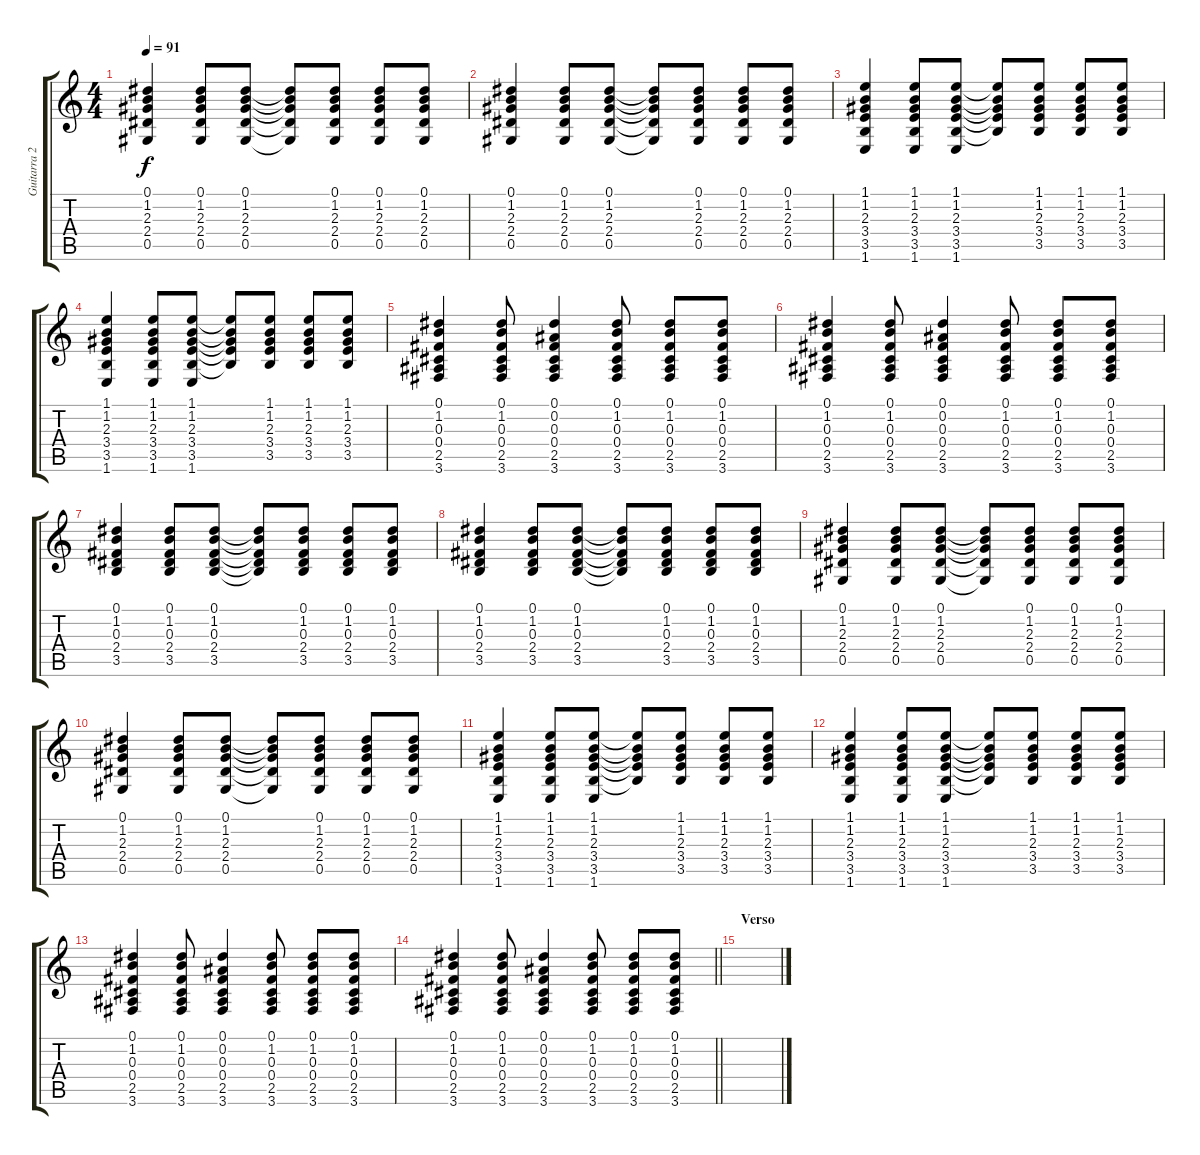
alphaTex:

\track ("Guitarra 2" "Guitarra 2") {instrument acousticguitarsteel}
\staff {score tabs}
\tuning (Eb4 Bb3 Gb3 Db3 Ab2 Eb2) {hide}
\ts (4 4)
\tempo 91
\clef g2
\ks c
(0.1 1.2 2.3 2.4 0.5).4{dy f} (0.1 1.2 2.3 2.4 0.5).8 (0.1 1.2 2.3 2.4 0.5).8 (0.1{t} 1.2{t} 2.3{t} 2.4{t} 0.5{t}).8 (0.1 1.2 2.3 2.4 0.5).8 (0.1 1.2 2.3 2.4 0.5).8 (0.1 1.2 2.3 2.4 0.5).8 |
(0.1 1.2 2.3 2.4 0.5).4 (0.1 1.2 2.3 2.4 0.5).8 (0.1 1.2 2.3 2.4 0.5).8 (0.1{t} 1.2{t} 2.3{t} 2.4{t} 0.5{t}).8 (0.1 1.2 2.3 2.4 0.5).8 (0.1 1.2 2.3 2.4 0.5).8 (0.1 1.2 2.3 2.4 0.5).8 |
(1.1 1.2 2.3 3.4 3.5 1.6).4 (1.1 1.2 2.3 3.4 3.5 1.6).8 (1.1 1.2 2.3 3.4 3.5 1.6).8 (1.1{t} 1.2{t} 2.3{t} 3.4{t} 3.5{t}).8 (1.1 1.2 2.3 3.4 3.5).8 (1.1 1.2 2.3 3.4 3.5).8 (1.1 1.2 2.3 3.4 3.5).8 |
(1.1 1.2 2.3 3.4 3.5 1.6).4 (1.1 1.2 2.3 3.4 3.5 1.6).8 (1.1 1.2 2.3 3.4 3.5 1.6).8 (1.1{t} 1.2{t} 2.3{t} 3.4{t} 3.5{t}).8 (1.1 1.2 2.3 3.4 3.5).8 (1.1 1.2 2.3 3.4 3.5).8 (1.1 1.2 2.3 3.4 3.5).8 |
(0.1 1.2 0.3 0.4 2.5 3.6).4 (0.1 1.2 0.3 0.4 2.5 3.6).8 (0.1 0.2 0.3 0.4 2.5 3.6).4 (0.1 1.2 0.3 0.4 2.5 3.6).8 (0.1 1.2 0.3 0.4 2.5 3.6).8 (0.1 1.2 0.3 0.4 2.5 3.6).8 |
(0.1 1.2 0.3 0.4 2.5 3.6).4 (0.1 1.2 0.3 0.4 2.5 3.6).8 (0.1 0.2 0.3 0.4 2.5 3.6).4 (0.1 1.2 0.3 0.4 2.5 3.6).8 (0.1 1.2 0.3 0.4 2.5 3.6).8 (0.1 1.2 0.3 0.4 2.5 3.6).8 |
(0.1 1.2 0.3 2.4 3.5).4{volume 9 instrument acousticguitarsteel} (0.1 1.2 0.3 2.4 3.5).8 (0.1 1.2 0.3 2.4 3.5).8 (0.1{t} 1.2{t} 0.3{t} 2.4{t} 3.5{t}).8 (0.1 1.2 0.3 2.4 3.5).8 (0.1 1.2 0.3 2.4 3.5).8 (0.1 1.2 0.3 2.4 3.5).8 |
(0.1 1.2 0.3 2.4 3.5).4 (0.1 1.2 0.3 2.4 3.5).8 (0.1 1.2 0.3 2.4 3.5).8 (0.1{t} 1.2{t} 0.3{t} 2.4{t} 3.5{t}).8 (0.1 1.2 0.3 2.4 3.5).8 (0.1 1.2 0.3 2.4 3.5).8 (0.1 1.2 0.3 2.4 3.5).8 |
(0.1 1.2 2.3 2.4 0.5).4 (0.1 1.2 2.3 2.4 0.5).8 (0.1 1.2 2.3 2.4 0.5).8 (0.1{t} 1.2{t} 2.3{t} 2.4{t} 0.5{t}).8 (0.1 1.2 2.3 2.4 0.5).8 (0.1 1.2 2.3 2.4 0.5).8 (0.1 1.2 2.3 2.4 0.5).8 |
(0.1 1.2 2.3 2.4 0.5).4 (0.1 1.2 2.3 2.4 0.5).8 (0.1 1.2 2.3 2.4 0.5).8 (0.1{t} 1.2{t} 2.3{t} 2.4{t} 0.5{t}).8 (0.1 1.2 2.3 2.4 0.5).8 (0.1 1.2 2.3 2.4 0.5).8 (0.1 1.2 2.3 2.4 0.5).8 |
(1.1 1.2 2.3 3.4 3.5 1.6).4 (1.1 1.2 2.3 3.4 3.5 1.6).8 (1.1 1.2 2.3 3.4 3.5 1.6).8 (1.1{t} 1.2{t} 2.3{t} 3.4{t} 3.5{t}).8 (1.1 1.2 2.3 3.4 3.5).8 (1.1 1.2 2.3 3.4 3.5).8 (1.1 1.2 2.3 3.4 3.5).8 |
(1.1 1.2 2.3 3.4 3.5 1.6).4 (1.1 1.2 2.3 3.4 3.5 1.6).8 (1.1 1.2 2.3 3.4 3.5 1.6).8 (1.1{t} 1.2{t} 2.3{t} 3.4{t} 3.5{t}).8 (1.1 1.2 2.3 3.4 3.5).8 (1.1 1.2 2.3 3.4 3.5).8 (1.1 1.2 2.3 3.4 3.5).8 |
(0.1 1.2 0.3 0.4 2.5 3.6).4 (0.1 1.2 0.3 0.4 2.5 3.6).8 (0.1 0.2 0.3 0.4 2.5 3.6).4 (0.1 1.2 0.3 0.4 2.5 3.6).8 (0.1 1.2 0.3 0.4 2.5 3.6).8 (0.1 1.2 0.3 0.4 2.5 3.6).8 |
\barLineRight lightlight
(0.1 1.2 0.3 0.4 2.5 3.6).4 (0.1 1.2 0.3 0.4 2.5 3.6).8 (0.1 0.2 0.3 0.4 2.5 3.6).4 (0.1 1.2 0.3 0.4 2.5 3.6).8 (0.1 1.2 0.3 0.4 2.5 3.6).8 (0.1 1.2 0.3 0.4 2.5 3.6).8 |
\section ("" "Verso")
